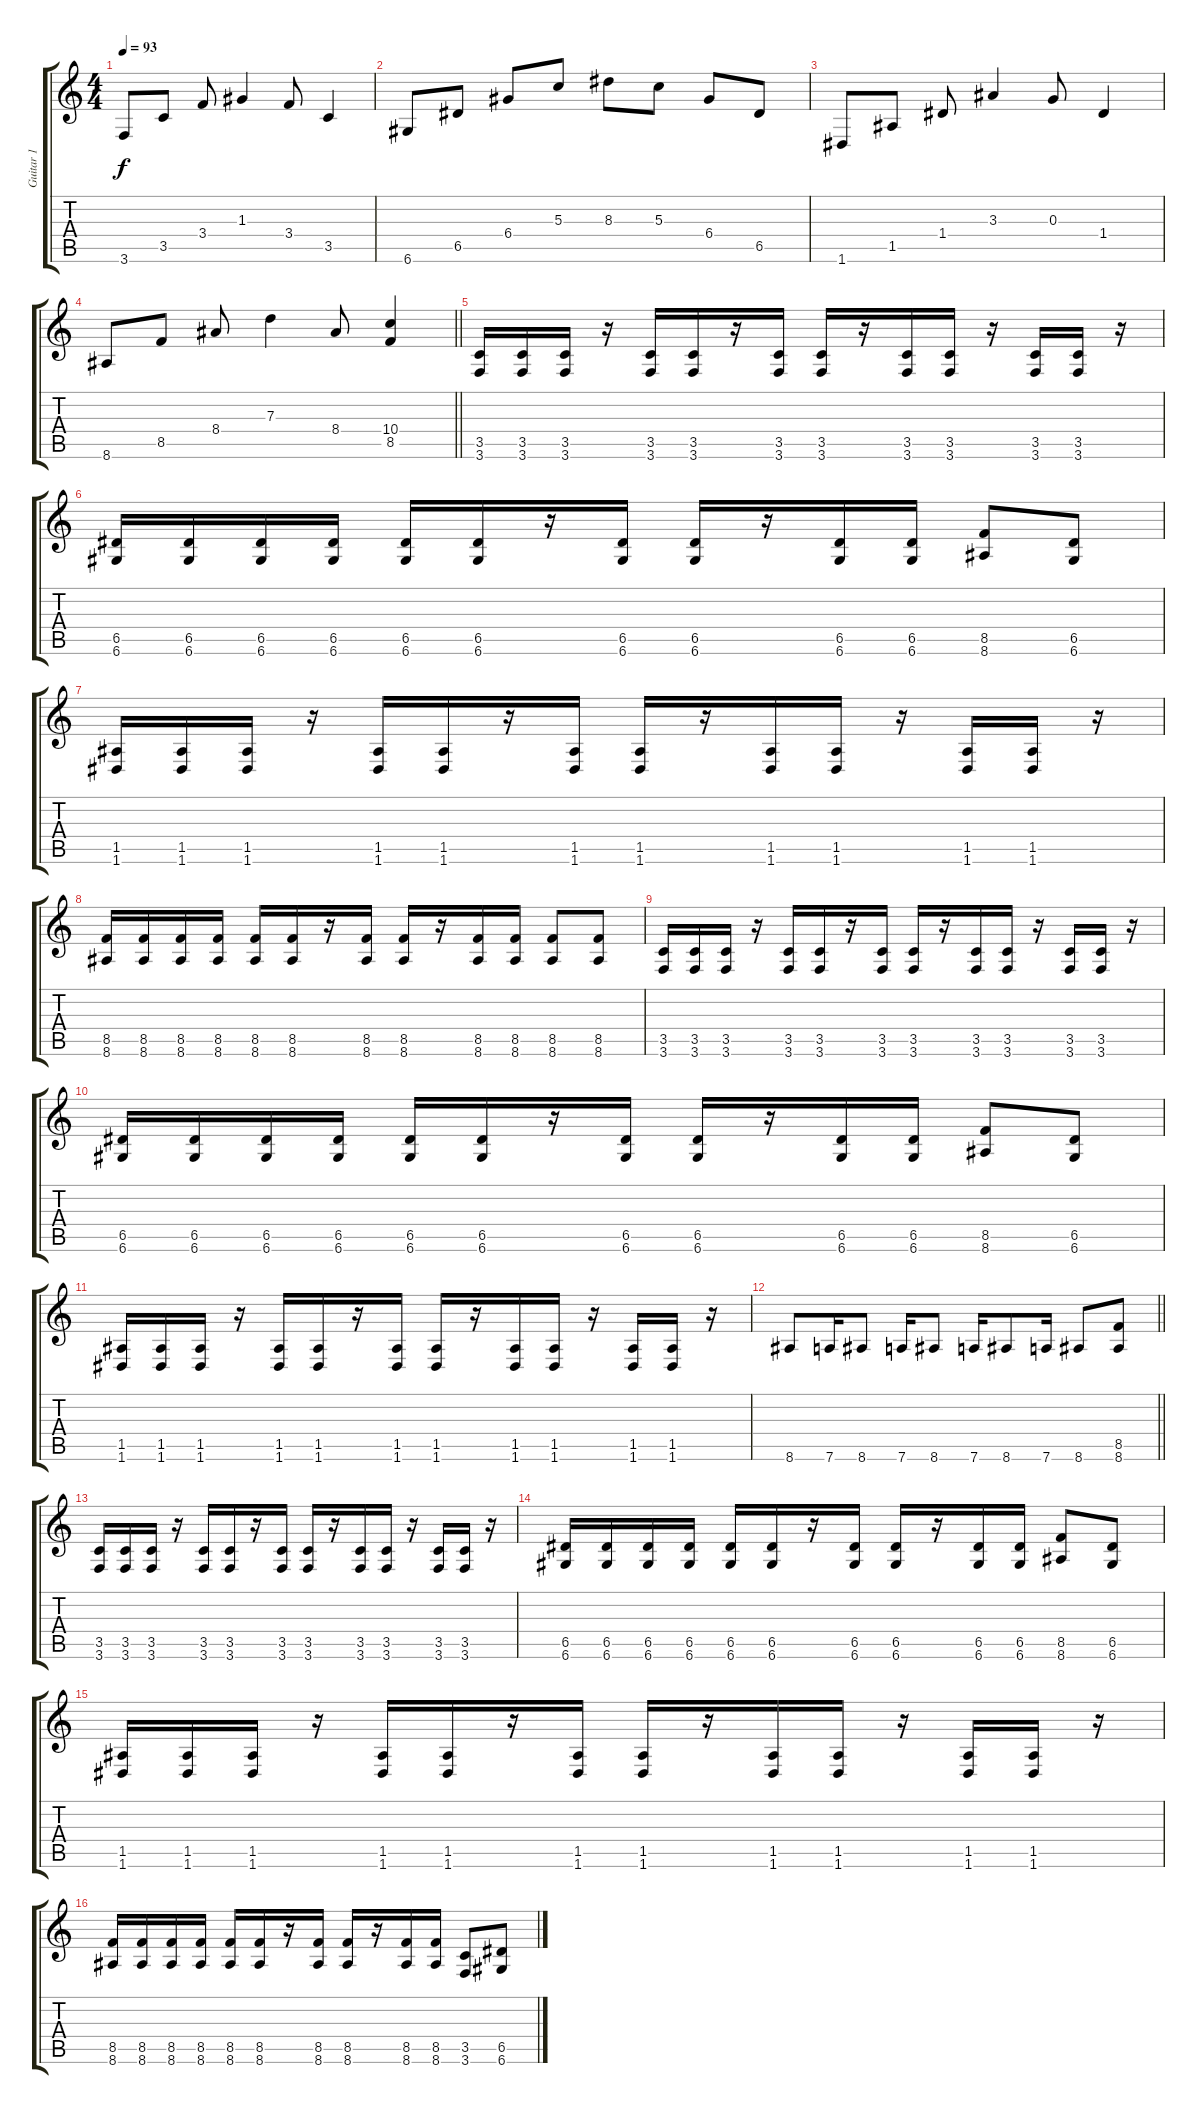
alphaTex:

\track ("Guitar 1" "Guitar 1") {instrument distortionguitar}
\staff {score tabs}
\tuning (E4 B3 G3 D3 A2 D2) {hide}
\ts (4 4)
\tempo 93
\clef g2
\ks c
3.6.8{dy f} 3.5.8 3.4.8 1.3.4 3.4.8 3.5.4 |
6.6.8 6.5.8 6.4.8 5.3.8 8.3.8 5.3.8 6.4.8 6.5.8 |
1.6.8 1.5.8 1.4.8 3.3.4 0.3.8 1.4.4 |
\barLineRight lightlight
8.6.8 8.5.8 8.4.8 7.3.4 8.4.8 (10.4 8.5).4{instrument overdrivenguitar} |
\section ("" "")
(3.5 3.6).16{balance 0} (3.5 3.6).16 (3.5 3.6).16 r.16 (3.5 3.6).16 (3.5 3.6).16 r.16 (3.5 3.6).16 (3.5 3.6).16 r.16 (3.5 3.6).16 (3.5 3.6).16 r.16 (3.5 3.6).16 (3.5 3.6).16 r.16 |
(6.5 6.6).16 (6.5 6.6).16 (6.5 6.6).16 (6.5 6.6).16 (6.5 6.6).16 (6.5 6.6).16 r.16 (6.5 6.6).16 (6.5 6.6).16 r.16 (6.5 6.6).16 (6.5 6.6).16 (8.5 8.6).8 (6.5 6.6).8 |
(1.5 1.6).16 (1.5 1.6).16 (1.5 1.6).16 r.16 (1.5 1.6).16 (1.5 1.6).16 r.16 (1.5 1.6).16 (1.5 1.6).16 r.16 (1.5 1.6).16 (1.5 1.6).16 r.16 (1.5 1.6).16 (1.5 1.6).16 r.16 |
(8.5 8.6).16 (8.5 8.6).16 (8.5 8.6).16 (8.5 8.6).16 (8.5 8.6).16 (8.5 8.6).16 r.16 (8.5 8.6).16 (8.5 8.6).16 r.16 (8.5 8.6).16 (8.5 8.6).16 (8.5 8.6).8 (8.5 8.6).8 |
(3.5 3.6).16 (3.5 3.6).16 (3.5 3.6).16 r.16 (3.5 3.6).16 (3.5 3.6).16 r.16 (3.5 3.6).16 (3.5 3.6).16 r.16 (3.5 3.6).16 (3.5 3.6).16 r.16 (3.5 3.6).16 (3.5 3.6).16 r.16 |
(6.5 6.6).16 (6.5 6.6).16 (6.5 6.6).16 (6.5 6.6).16 (6.5 6.6).16 (6.5 6.6).16 r.16 (6.5 6.6).16 (6.5 6.6).16 r.16 (6.5 6.6).16 (6.5 6.6).16 (8.5 8.6).8 (6.5 6.6).8 |
(1.5 1.6).16 (1.5 1.6).16 (1.5 1.6).16 r.16 (1.5 1.6).16 (1.5 1.6).16 r.16 (1.5 1.6).16 (1.5 1.6).16 r.16 (1.5 1.6).16 (1.5 1.6).16 r.16 (1.5 1.6).16 (1.5 1.6).16 r.16 |
\barLineRight lightlight
8.6.8 7.6.16 8.6.8 7.6.16 8.6.8 7.6.16 8.6.8 7.6.16 8.6.8 (8.5 8.6).8 |
\section ("" " ")
(3.5 3.6).16{volume 16 balance 0 instrument distortionguitar} (3.5 3.6).16 (3.5 3.6).16 r.16 (3.5 3.6).16 (3.5 3.6).16 r.16 (3.5 3.6).16 (3.5 3.6).16 r.16 (3.5 3.6).16 (3.5 3.6).16 r.16 (3.5 3.6).16 (3.5 3.6).16 r.16 |
(6.5 6.6).16 (6.5 6.6).16 (6.5 6.6).16 (6.5 6.6).16 (6.5 6.6).16 (6.5 6.6).16 r.16 (6.5 6.6).16 (6.5 6.6).16 r.16 (6.5 6.6).16 (6.5 6.6).16 (8.5 8.6).8 (6.5 6.6).8 |
(1.5 1.6).16 (1.5 1.6).16 (1.5 1.6).16 r.16 (1.5 1.6).16 (1.5 1.6).16 r.16 (1.5 1.6).16 (1.5 1.6).16 r.16 (1.5 1.6).16 (1.5 1.6).16 r.16 (1.5 1.6).16 (1.5 1.6).16 r.16 |
(8.5 8.6).16 (8.5 8.6).16 (8.5 8.6).16 (8.5 8.6).16 (8.5 8.6).16 (8.5 8.6).16 r.16 (8.5 8.6).16 (8.5 8.6).16 r.16 (8.5 8.6).16 (8.5 8.6).16 (3.5 3.6).8 (6.5 6.6).8
